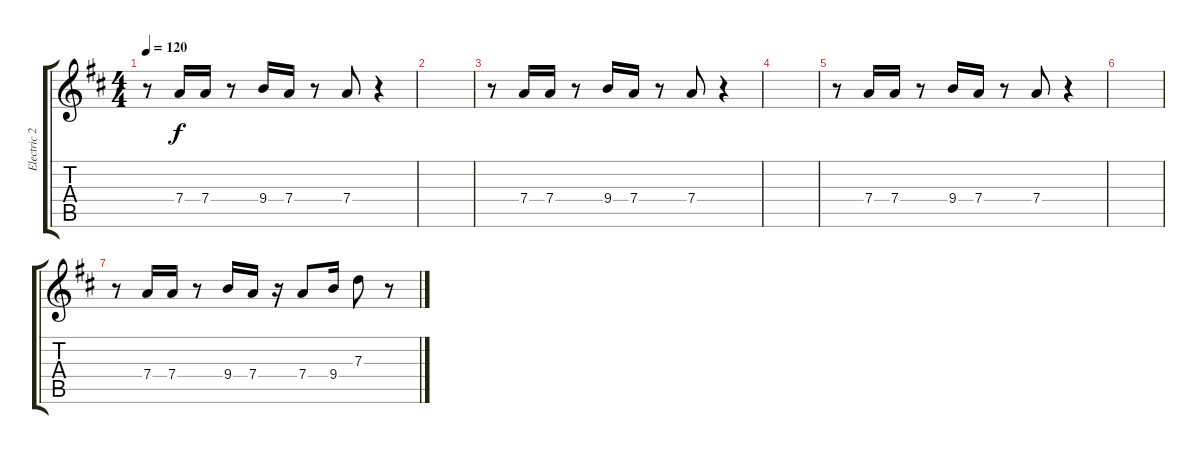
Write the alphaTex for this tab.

\track ("Electric 2" "Electric 2") {instrument electricguitarclean}
\staff {score tabs}
\tuning (E4 B3 G3 D3 A2 E2) {hide}
\ts (4 4)
\tempo 120
\clef g2
\ks d
r.8{dy f} 7.4.16 7.4.16 r.8 9.4.16 7.4.16 r.8 7.4.8 r.4 |
|
r.8 7.4.16 7.4.16 r.8 9.4.16 7.4.16 r.8 7.4.8 r.4 |
|
r.8 7.4.16 7.4.16 r.8 9.4.16 7.4.16 r.8 7.4.8 r.4 |
|
r.8 7.4.16 7.4.16 r.8 9.4.16 7.4.16 r.16 7.4.8 9.4.16 7.3.8 r.8
